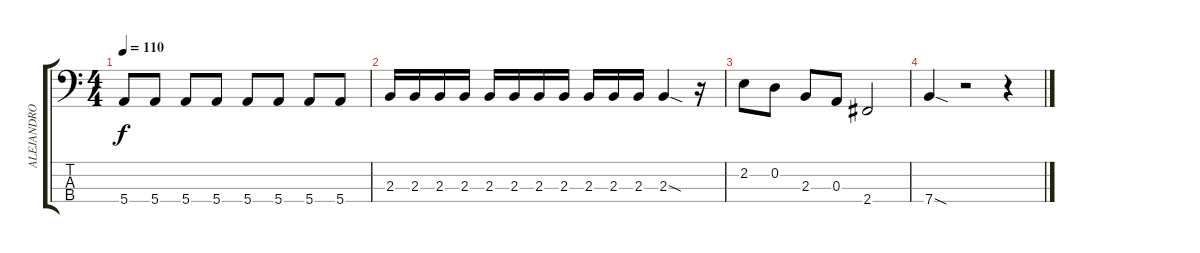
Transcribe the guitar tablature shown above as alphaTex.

\track ("ALEJANDRO" "ALEJANDRO") {instrument electricbasspick}
\staff {score tabs}
\tuning (G2 D2 A1 E1) {hide}
\ts (4 4)
\tempo 110
\clef f4
\ks c
5.4.8{dy f} 5.4.8 5.4.8 5.4.8 5.4.8 5.4.8 5.4.8 5.4.8 |
2.3.16 2.3.16 2.3.16 2.3.16 2.3.16 2.3.16 2.3.16 2.3.16 2.3.16 2.3.16 2.3.16 2.3{sod}.4 r.16 |
2.2.8 0.2.8 2.3.8 0.3.8 2.4.2 |
7.4{sod}.4 r.2 r.4
